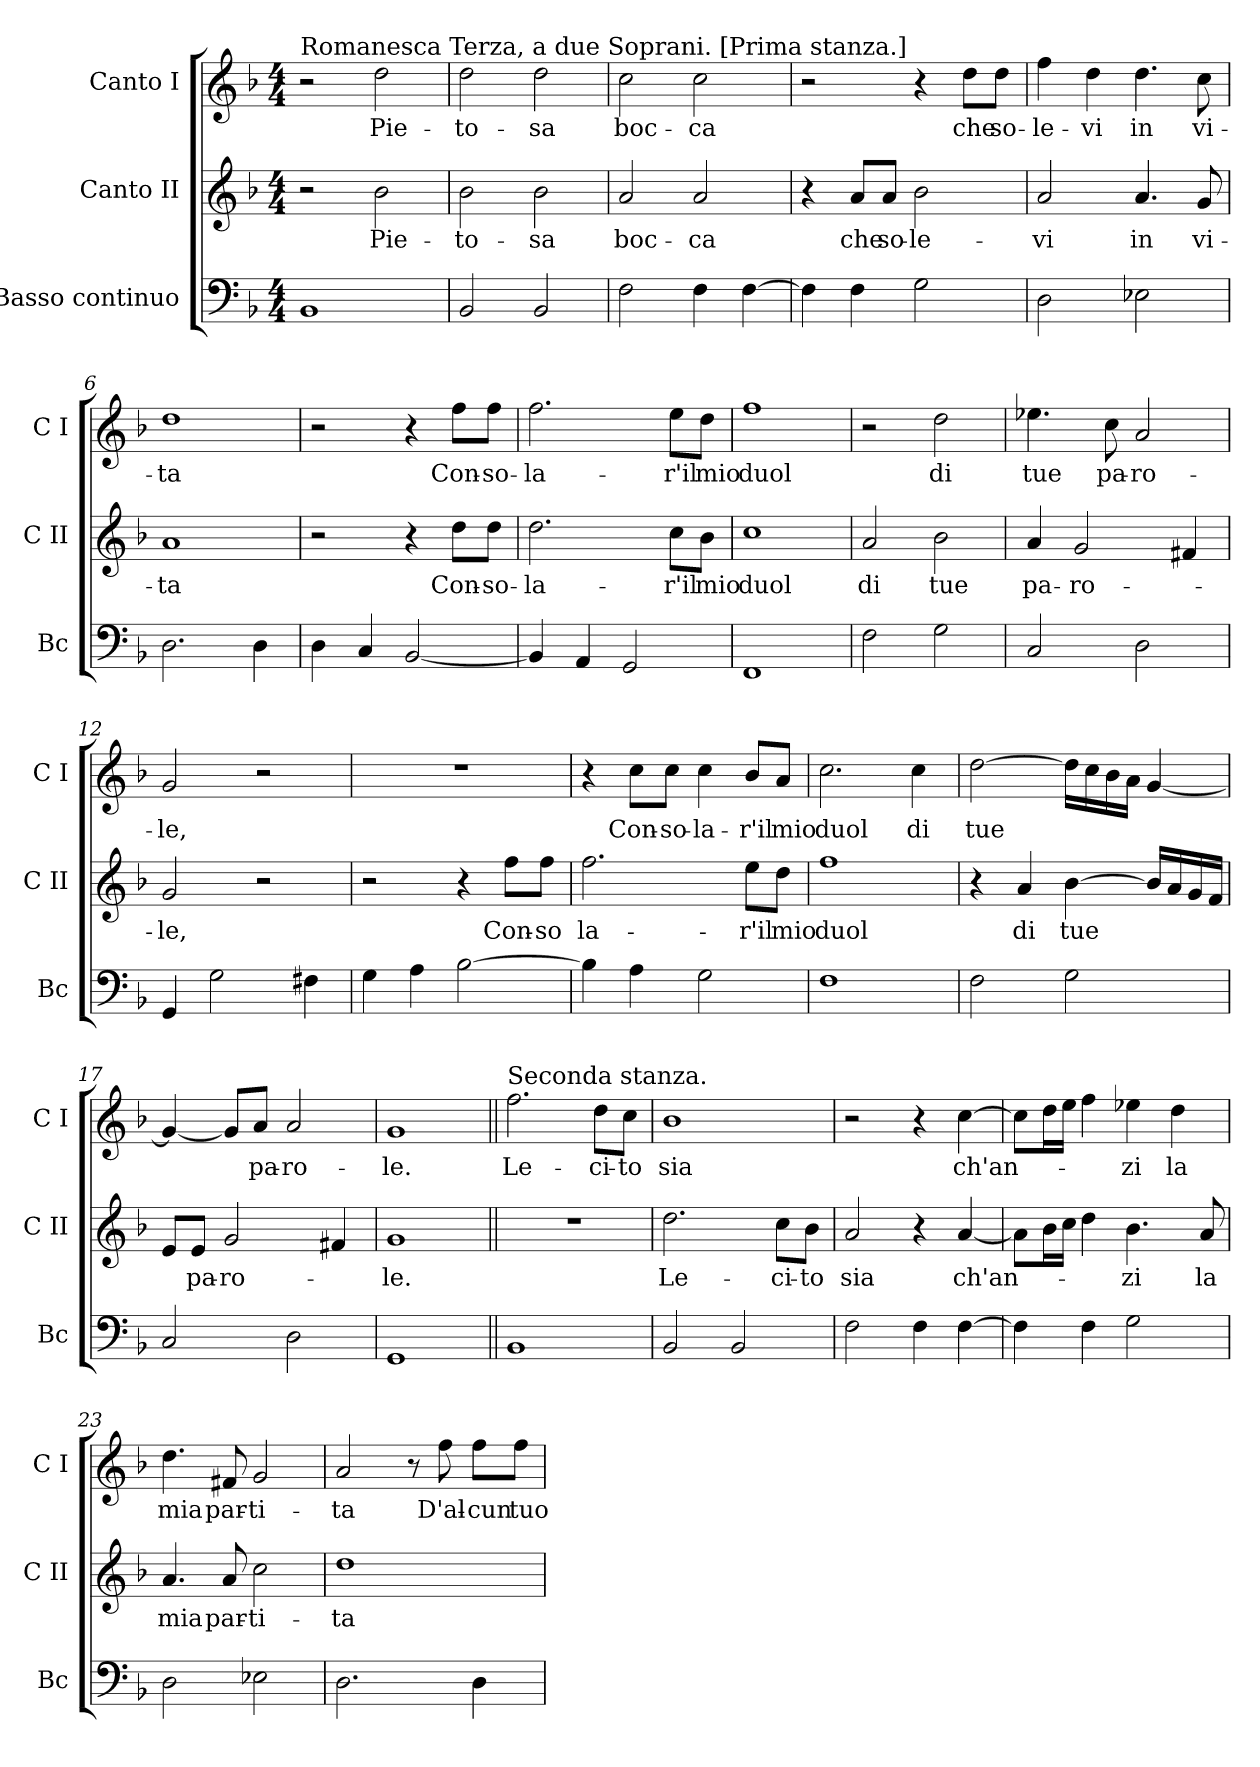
**kern	**kern	**text	**kern	**text
*part3	*part2	*part2	*part1	*part1
*staff3	*staff2	*staff2	*staff1	*staff1
*I"Basso continuo	*I"Canto II	*	*I"Canto I	*
*I'Bc	*I'C II	*	*I'C I	*
*clefF4	*clefG2	*	*clefG2	*
*k[b-]	*k[b-]	*	*k[b-]	*
*F:	*F:	*	*F:	*
*M4/4	*M4/4	*	*M4/4	*
=1	=1	=1	=1	=1
!	!	!	!LO:TX:a:t=Romanesca Terza, a due Soprani. [Prima stanza.]	!
1BB-	2r	.	2r	.
.	2b-	Pie-	2dd	Pie-
=2	=2	=2	=2	=2
2BB-	2b-	-to-	2dd	-to-
2BB-	2b-	-sa	2dd	-sa
=3	=3	=3	=3	=3
2F	2a	boc-	2cc	boc-
4F	2a	-ca	2cc	-ca
[4F	.	.	.	.
=4	=4	=4	=4	=4
4F]	4r	.	2r	.
4F	8aL	che	.	.
.	8aJ	so-	.	.
2G	2b-	-le-	4r	.
.	.	.	8ddL	che
.	.	.	8ddJ	so-
=5	=5	=5	=5	=5
2D	2a	-vi	4ff	-le-
.	.	.	4dd	-vi
2E-X	4.a	in	4.dd	in
.	8g	vi-	8cc	vi-
=6	=6	=6	=6	=6
2.D	1a	-ta	1dd	-ta
4D	.	.	.	.
=7	=7	=7	=7	=7
4D	2r	.	2r	.
4C	.	.	.	.
[2BB-	4r	.	4r	.
.	8ddL	Con-	8ffL	Con-
.	8ddJ	-so-	8ffJ	-so-
=8	=8	=8	=8	=8
4BB-]	2.dd	-la-	2.ff	-la-
4AA	.	.	.	.
2GG	.	.	.	.
.	8ccL	-r'il	8eeL	-r'il
.	8b-J	mio	8ddJ	mio
=9	=9	=9	=9	=9
1FF	1cc	duol	1ff	duol
=10	=10	=10	=10	=10
2F	2a	di	2r	.
2G	2b-	tue	2dd	di
=11	=11	=11	=11	=11
2C	4a	pa-	4.ee-X	tue
.	2g	-ro-	.	.
.	.	.	8cc	pa-
2D	.	.	2a	-ro-
.	4f#X	.	.	.
=12	=12	=12	=12	=12
4GG	2g	-le,	2g	-le,
2G	.	.	.	.
.	2r	.	2r	.
4F#X	.	.	.	.
=13	=13	=13	=13	=13
4G	2r	.	1r	.
4A	.	.	.	.
[2B-	4r	.	.	.
.	8ffL	Con-	.	.
.	8ffJ	-so	.	.
=14	=14	=14	=14	=14
4B-]	2.ff	la-	4r	.
4A	.	.	8ccL	Con-
.	.	.	8ccJ	-so-
2G	.	.	4cc	-la-
.	8eeL	-r'il	8b-L	-r'il
.	8ddJ	mio	8aJ	mio
=15	=15	=15	=15	=15
1F	1ff	duol	2.cc	duol
.	.	.	4cc	di
=16	=16	=16	=16	=16
2F	4r	.	[2dd	tue
.	4a	di	.	.
2G	[4b-	tue	16ddLL]	.
.	.	.	16cc	.
.	.	.	16b-	.
.	.	.	16aJJ	.
.	16b-LL]	.	[4g	.
.	16a	.	.	.
.	16g	.	.	.
.	16fJJ	.	.	.
=17	=17	=17	=17	=17
2C	8eL	.	4g_	.
.	8eJ	pa-	.	.
.	2g	-ro-	8gL]	.
.	.	.	8aJ	pa-
2D	.	.	2a	-ro-
.	4f#X	.	.	.
=18	=18	=18	=18	=18
1GG	1g	-le.	1g	-le.
=19||	=19||	=19||	=19||	=19||
!	!	!	!LO:TX:a:t=Seconda stanza.	!
1BB-	1r	.	2.ff	Le-
.	.	.	8ddL	-ci-
.	.	.	8ccJ	-to
=20	=20	=20	=20	=20
2BB-	2.dd	Le-	1b-	sia
2BB-	.	.	.	.
.	8ccL	-ci-	.	.
.	8b-J	-to	.	.
=21	=21	=21	=21	=21
2F	2a	sia	2r	.
4F	4r	.	4r	.
[4F	[4a	ch'an-	[4cc	ch'an-
=22	=22	=22	=22	=22
4F]	8aL]	.	8ccL]	.
.	16b-L	.	16ddL	.
.	16ccJJ	.	16eeJJ	.
4F	4dd	.	4ff	.
2G	4.b-	-zi	4ee-X	-zi
.	.	.	4dd	la
.	8a	la	.	.
=23	=23	=23	=23	=23
2D	4.a	mia	4.dd	mia
.	8a	par-	8f#X	par-
2E-X	2cc	-ti-	2g	-ti-
=24	=24	=24	=24	=24
2.D	1dd	-ta	2a	-ta
.	.	.	8r	.
.	.	.	8ff	D'al-
4D	.	.	8ffL	-cun
.	.	.	8ffJ	tuo
=	=	=	=	=
*-	*-	*-	*-	*-
